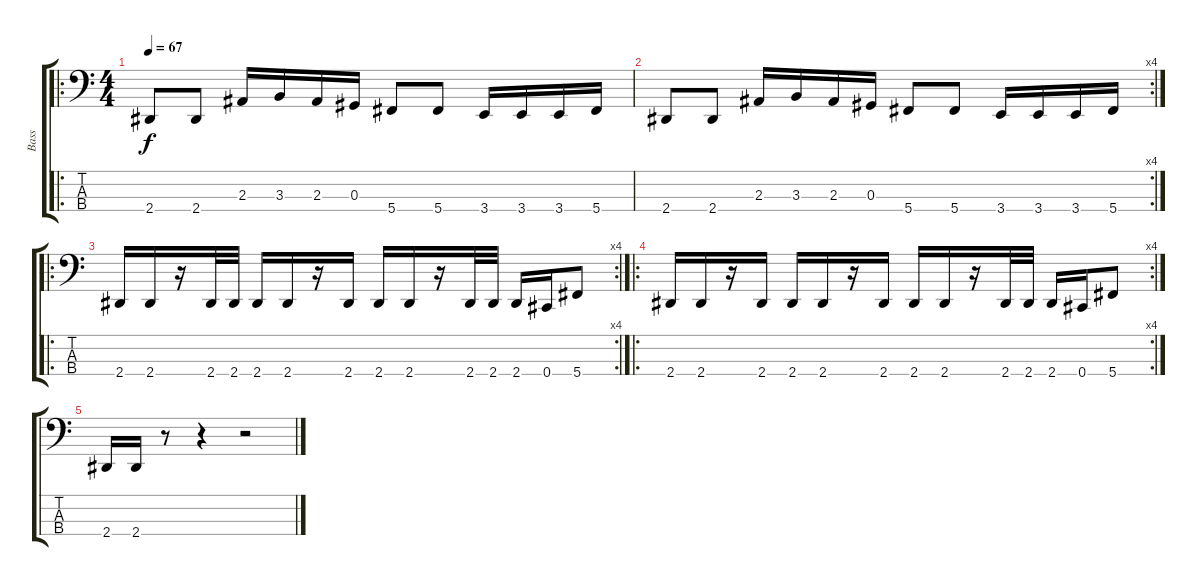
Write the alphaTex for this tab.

\track ("Bass" "Bass") {instrument electricbasspick}
\staff {score tabs}
\tuning (Gb2 Db2 Ab1 Db1) {hide}
\ro
\ts (4 4)
\tempo 67
\clef f4
\ks c
2.4.8{dy f} 2.4.8 2.3.16 3.3.16 2.3.16 0.3.16 5.4.8 5.4.8 3.4.16 3.4.16 3.4.16 5.4.16 |
\rc 4
2.4.8 2.4.8 2.3.16 3.3.16 2.3.16 0.3.16 5.4.8 5.4.8 3.4.16 3.4.16 3.4.16 5.4.16 |
\ro
\rc 4
2.4.16 2.4.16 r.16 2.4.32 2.4.32 2.4.16 2.4.16 r.16 2.4.16 2.4.16 2.4.16 r.16 2.4.32 2.4.32 2.4.16 0.4.16 5.4.8 |
\ro
\rc 4
2.4.16 2.4.16 r.16 2.4.16 2.4.16 2.4.16 r.16 2.4.16 2.4.16 2.4.16 r.16 2.4.32 2.4.32 2.4.16 0.4.16 5.4.8 |
2.4.16 2.4.16 r.8 r.4 r.2
